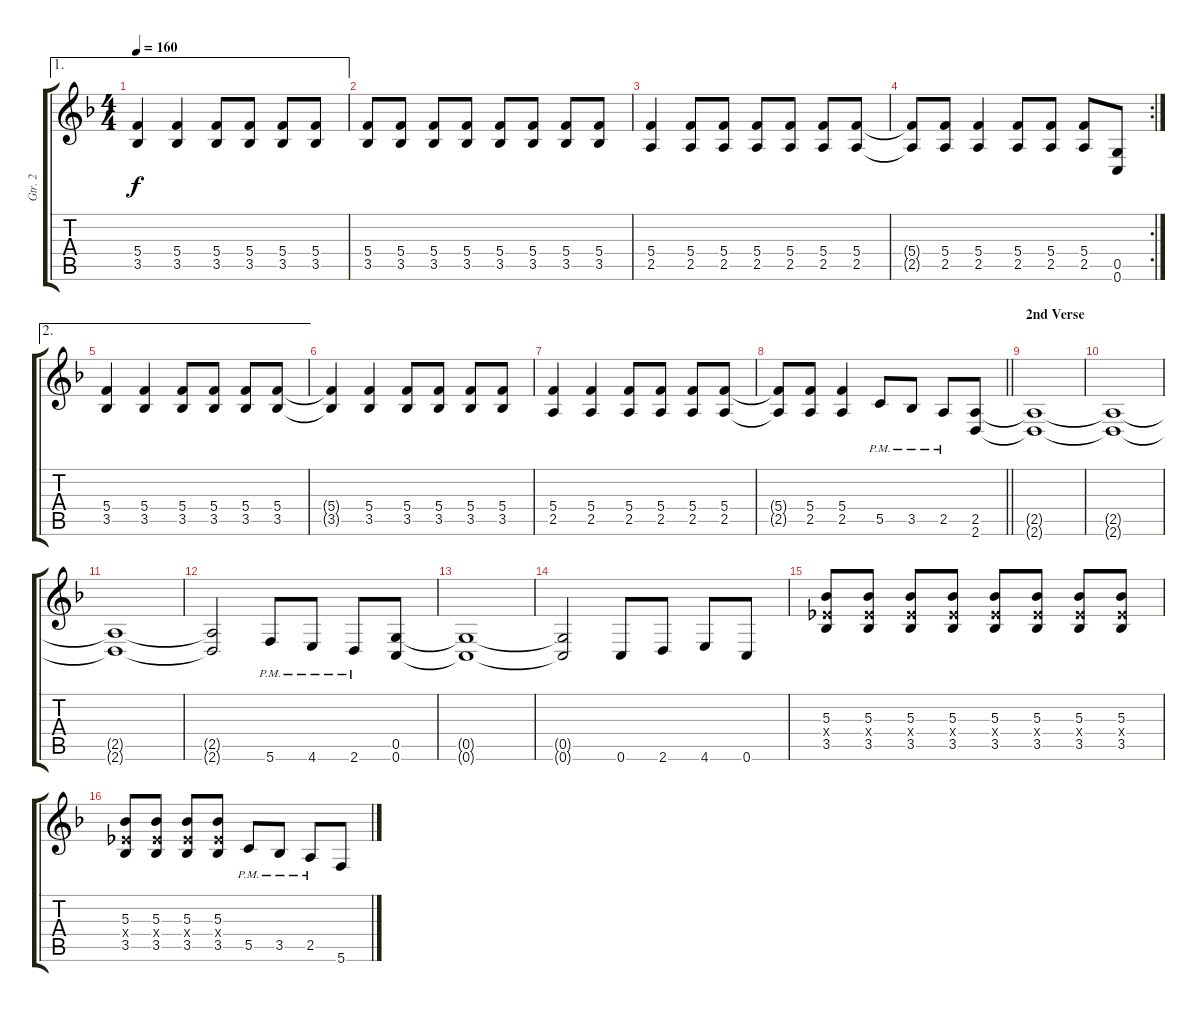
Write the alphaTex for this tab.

\track ("Gtr. 2" "Gtr. 2") {instrument distortionguitar}
\staff {score tabs}
\tuning (D4 A3 F3 C3 G2 C2) {hide}
\ae 1
\ts (4 4)
\tempo 160
\clef g2
\ks f
(5.4 3.5).4{dy f} (5.4 3.5).4 (5.4 3.5).8 (5.4 3.5).8 (5.4 3.5).8 (5.4 3.5).8 |
(5.4 3.5).8 (5.4 3.5).8 (5.4 3.5).8 (5.4 3.5).8 (5.4 3.5).8 (5.4 3.5).8 (5.4 3.5).8 (5.4 3.5).8 |
(5.4 2.5).4 (5.4 2.5).8 (5.4 2.5).8 (5.4 2.5).8 (5.4 2.5).8 (5.4 2.5).8 (5.4 2.5).8 |
\rc 2
(5.4{t} 2.5{t}).8 (5.4 2.5).8 (5.4 2.5).4 (5.4 2.5).8 (5.4 2.5).8 (5.4 2.5).8 (0.5 0.6).8 |
\ae 2
(5.4 3.5).4 (5.4 3.5).4 (5.4 3.5).8 (5.4 3.5).8 (5.4 3.5).8 (5.4 3.5).8 |
(5.4{t} 3.5{t}).4 (5.4 3.5).4 (5.4 3.5).8 (5.4 3.5).8 (5.4 3.5).8 (5.4 3.5).8 |
(5.4 2.5).4 (5.4 2.5).4 (5.4 2.5).8 (5.4 2.5).8 (5.4 2.5).8 (5.4 2.5).8 |
\barLineRight lightlight
(5.4{t} 2.5{t}).8 (5.4 2.5).8 (5.4 2.5).4 5.5{pm}.8 3.5{pm}.8 2.5{pm}.8 (2.5 2.6).8 |
\section ("" "2nd Verse")
(2.5{t} 2.6{t}).1 |
(2.5{t} 2.6{t}).1 |
(2.5{t} 2.6{t}).1 |
(2.5{t} 2.6{t}).2 5.6{pm}.8 4.6{pm}.8 2.6{pm}.8 (0.5 0.6).8 |
(0.5{t} 0.6{t}).1 |
(0.5{t} 0.6{t}).2 0.6.8 2.6.8 4.6.8 0.6.8 |
(5.3 3.4{x} 3.5).8 (5.3 3.4{x} 3.5).8 (5.3 3.4{x} 3.5).8 (5.3 3.4{x} 3.5).8 (5.3 3.4{x} 3.5).8 (5.3 3.4{x} 3.5).8 (5.3 3.4{x} 3.5).8 (5.3 3.4{x} 3.5).8 |
(5.3 3.4{x} 3.5).8 (5.3 3.4{x} 3.5).8 (5.3 3.4{x} 3.5).8 (5.3 3.4{x} 3.5).8 5.5{pm}.8 3.5{pm}.8 2.5{pm}.8 5.6.8
